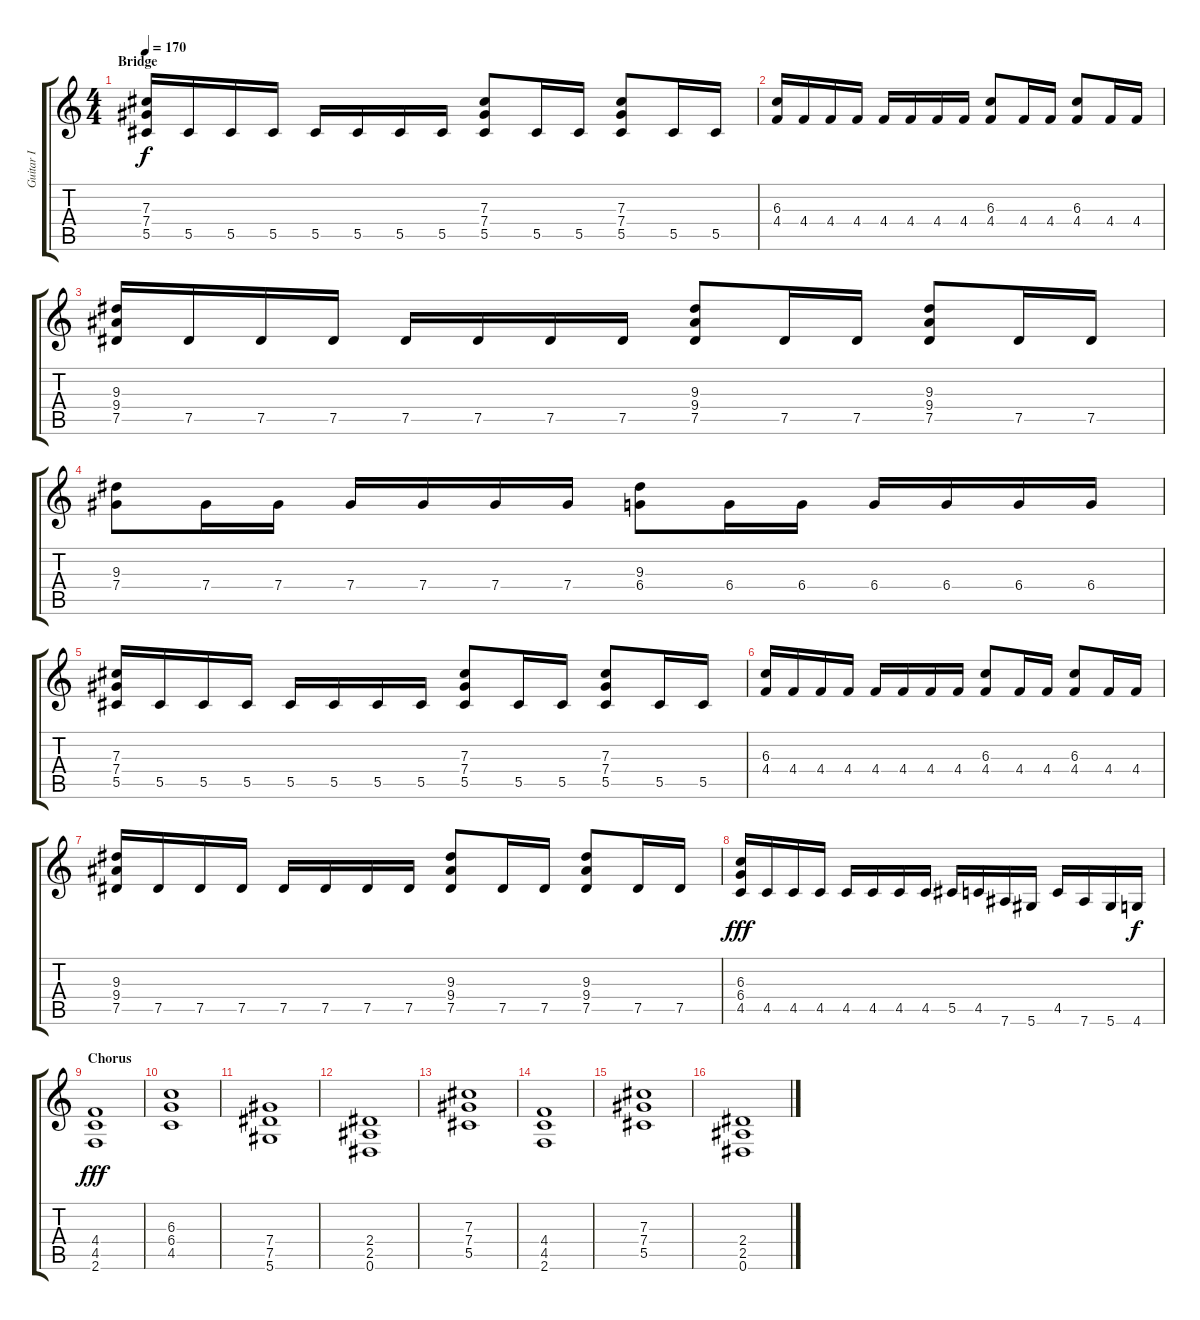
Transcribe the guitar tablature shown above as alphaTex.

\track ("Guitar I" "Guitar I") {instrument distortionguitar}
\staff {score tabs}
\tuning (Eb4 Bb3 Gb3 Db3 Ab2 Eb2) {hide}
\ts (4 4)
\section ("" "Bridge")
\tempo 170
\clef g2
\ks c
(7.3 7.4 5.5).16{dy f} 5.5.16 5.5.16 5.5.16 5.5.16 5.5.16 5.5.16 5.5.16 (7.3 7.4 5.5).8 5.5.16 5.5.16 (7.3 7.4 5.5).8 5.5.16 5.5.16 |
(6.3 4.4).16 4.4.16 4.4.16 4.4.16 4.4.16 4.4.16 4.4.16 4.4.16 (6.3 4.4).8 4.4.16 4.4.16 (6.3 4.4).8 4.4.16 4.4.16 |
(9.3 9.4 7.5).16 7.5.16 7.5.16 7.5.16 7.5.16 7.5.16 7.5.16 7.5.16 (9.3 9.4 7.5).8 7.5.16 7.5.16 (9.3 9.4 7.5).8 7.5.16 7.5.16 |
(9.3 7.4).8 7.4.16 7.4.16 7.4.16 7.4.16 7.4.16 7.4.16 (9.3 6.4).8 6.4.16 6.4.16 6.4.16 6.4.16 6.4.16 6.4.16 |
(7.3 7.4 5.5).16 5.5.16 5.5.16 5.5.16 5.5.16 5.5.16 5.5.16 5.5.16 (7.3 7.4 5.5).8 5.5.16 5.5.16 (7.3 7.4 5.5).8 5.5.16 5.5.16 |
(6.3 4.4).16 4.4.16 4.4.16 4.4.16 4.4.16 4.4.16 4.4.16 4.4.16 (6.3 4.4).8 4.4.16 4.4.16 (6.3 4.4).8 4.4.16 4.4.16 |
(9.3 9.4 7.5).16 7.5.16 7.5.16 7.5.16 7.5.16 7.5.16 7.5.16 7.5.16 (9.3 9.4 7.5).8 7.5.16 7.5.16 (9.3 9.4 7.5).8 7.5.16 7.5.16 |
(6.3 6.4 4.5).16{dy fff} 4.5.16 4.5.16 4.5.16 4.5.16 4.5.16 4.5.16 4.5.16 5.5.16 4.5.16 7.6.16 5.6.16 4.5.16 7.6.16 5.6.16 4.6.16{dy f} |
\section ("" "Chorus")
(4.4 4.5 2.6).1{dy fff} |
(6.3 6.4 4.5).1 |
(7.4 7.5 5.6).1 |
(2.4 2.5 0.6).1 |
(7.3 7.4 5.5).1 |
(4.4 4.5 2.6).1 |
(7.3 7.4 5.5).1 |
(2.4 2.5 0.6).1
